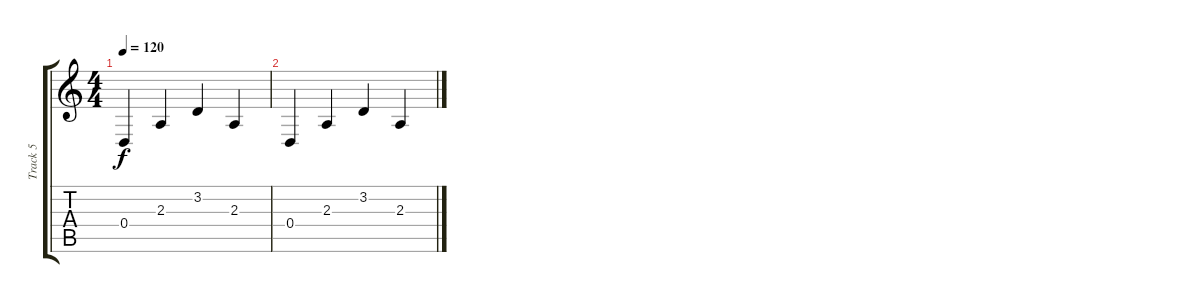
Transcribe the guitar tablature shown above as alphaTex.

\track ("Track 5" "Track 5") {instrument acousticgrandpiano}
\staff {score tabs}
\tuning (E4 B3 G3 D3 A2 E2) {hide}
\ts (4 4)
\tempo 120
\clef g2
\ks c
0.4.4{dy f} 2.3.4 3.2.4 2.3.4 |
0.4.4 2.3.4 3.2.4 2.3.4
